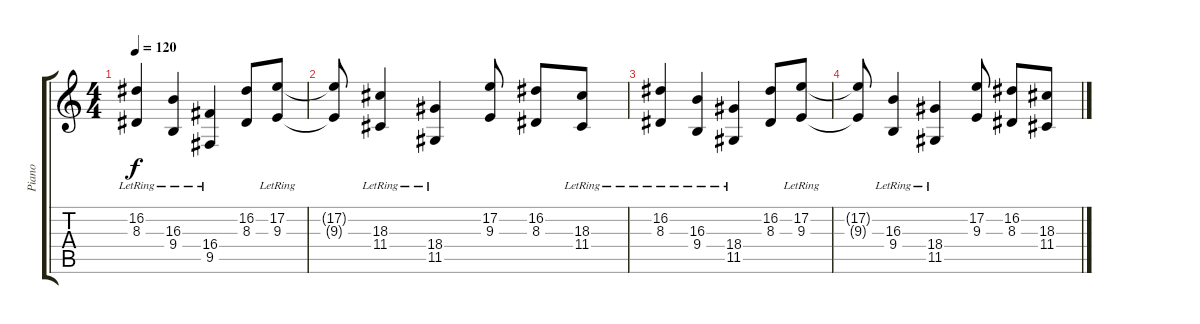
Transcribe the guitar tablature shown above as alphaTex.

\track ("Piano" "Piano") {instrument electricgrandpiano}
\staff {score tabs}
\tuning (E4 B3 G3 D3 A2 E2) {hide}
\ts (4 4)
\tempo 120
\clef g2
\ks c
(16.2{lr} 8.3{lr}).4{dy f} (16.3{lr} 9.4{lr}).4 (16.4{lr} 9.5{lr}).4 (16.2 8.3).8 (17.2{lr} 9.3{lr}).8 |
(17.2{t} 9.3{t}).8 (18.3{lr} 11.4{lr}).4 (18.4{lr} 11.5{lr}).4 (17.2 9.3).8 (16.2 8.3).8 (18.3 11.4{lr}).8 |
(16.2{lr} 8.3{lr}).4 (16.3{lr} 9.4{lr}).4 (18.4{lr} 11.5{lr}).4 (16.2 8.3).8 (17.2{lr} 9.3{lr}).8 |
(17.2{t} 9.3{t}).8 (16.3{lr} 9.4{lr}).4 (18.4{lr} 11.5{lr}).4 (17.2 9.3).8 (16.2 8.3).8 (18.3 11.4).8
